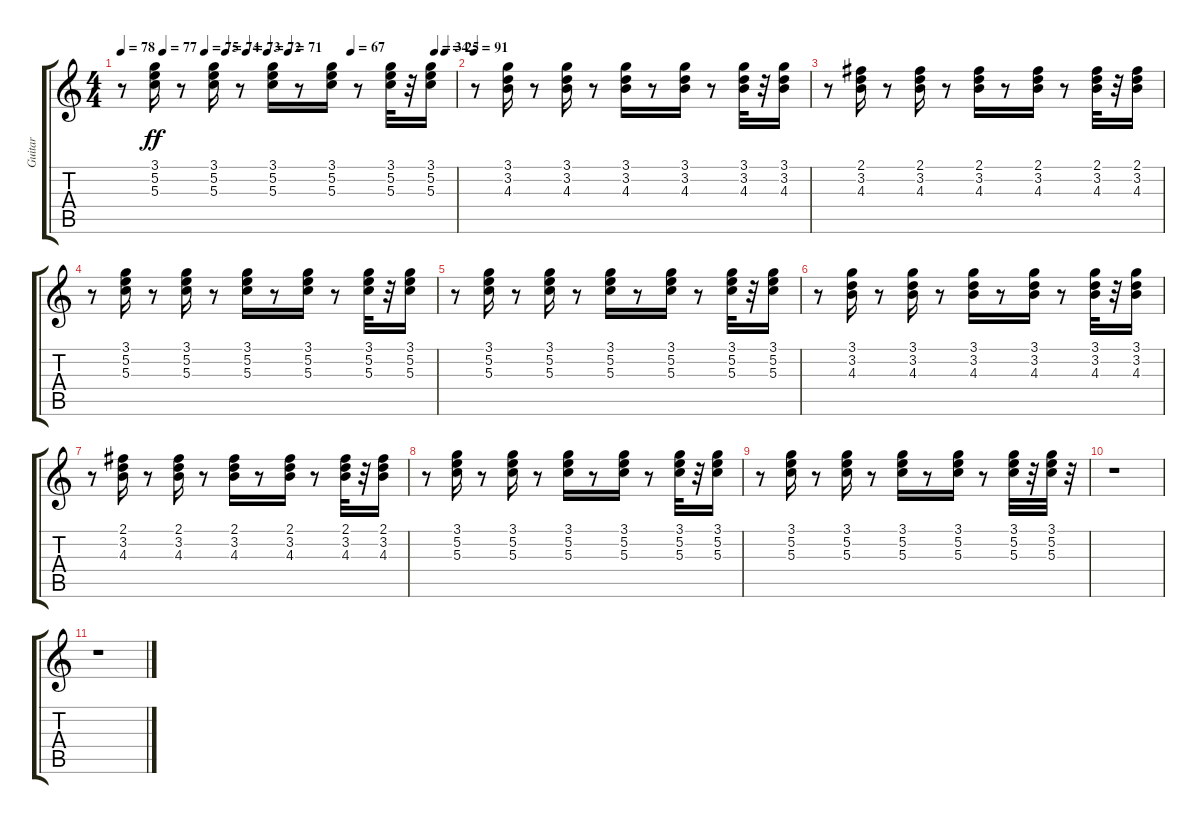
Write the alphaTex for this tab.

\track ("Guitar" "Guitar") {instrument electricguitarclean}
\staff {score tabs}
\tuning (E4 B3 G3 D3 A2 E2) {hide}
\ts (4 4)
\tempo 78
\tempo (77 0.125)
\tempo (75 0.25)
\tempo (74 0.3125)
\tempo (73 0.375)
\tempo (72 0.4375)
\tempo (71 0.5)
\tempo (67 0.6875)
\tempo (34 0.9375)
\tempo (25 0.96875)
\clef g2
\ks c
r.8{dy ff} (3.1 5.2 5.3).16 r.8 (3.1 5.2 5.3).16 r.8 (3.1 5.2 5.3).16 r.8 (3.1 5.2 5.3).16 r.8 (3.1 5.2 5.3).32 r.32 (3.1 5.2 5.3).16 |
\tempo 91
r.8 (3.1 3.2 4.3).16 r.8 (3.1 3.2 4.3).16 r.8 (3.1 3.2 4.3).16 r.8 (3.1 3.2 4.3).16 r.8 (3.1 3.2 4.3).32 r.32 (3.1 3.2 4.3).16 |
r.8 (2.1 3.2 4.3).16 r.8 (2.1 3.2 4.3).16 r.8 (2.1 3.2 4.3).16 r.8 (2.1 3.2 4.3).16 r.8 (2.1 3.2 4.3).32 r.32 (2.1 3.2 4.3).16 |
r.8 (3.1 5.2 5.3).16 r.8 (3.1 5.2 5.3).16 r.8 (3.1 5.2 5.3).16 r.8 (3.1 5.2 5.3).16 r.8 (3.1 5.2 5.3).32 r.32 (3.1 5.2 5.3).16 |
r.8 (3.1 5.2 5.3).16 r.8 (3.1 5.2 5.3).16 r.8 (3.1 5.2 5.3).16 r.8 (3.1 5.2 5.3).16 r.8 (3.1 5.2 5.3).32 r.32 (3.1 5.2 5.3).16 |
r.8 (3.1 3.2 4.3).16 r.8 (3.1 3.2 4.3).16 r.8 (3.1 3.2 4.3).16 r.8 (3.1 3.2 4.3).16 r.8 (3.1 3.2 4.3).32 r.32 (3.1 3.2 4.3).16 |
r.8 (2.1 3.2 4.3).16 r.8 (2.1 3.2 4.3).16 r.8 (2.1 3.2 4.3).16 r.8 (2.1 3.2 4.3).16 r.8 (2.1 3.2 4.3).32 r.32 (2.1 3.2 4.3).16 |
r.8 (3.1 5.2 5.3).16 r.8 (3.1 5.2 5.3).16 r.8 (3.1 5.2 5.3).16 r.8 (3.1 5.2 5.3).16 r.8 (3.1 5.2 5.3).32 r.32 (3.1 5.2 5.3).16 |
r.8 (3.1 5.2 5.3).16 r.8 (3.1 5.2 5.3).16 r.8 (3.1 5.2 5.3).16 r.8 (3.1 5.2 5.3).16 r.8 (3.1 5.2 5.3).32 r.32 (3.1 5.2 5.3).32 r.32 |
r.1 |
r.1
